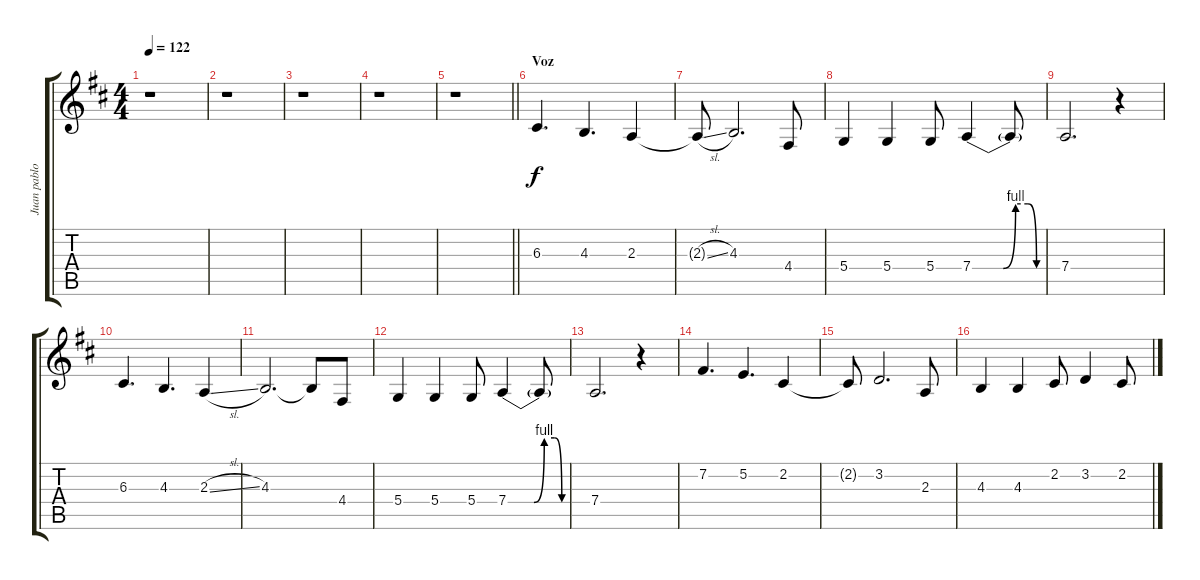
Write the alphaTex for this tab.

\track ("Juan pablo Giron" "Juan pablo") {instrument tenorsax}
\staff {score tabs}
\tuning (E4 B3 G3 D3 A2 E2) {hide}
\ts (4 4)
\tempo 122
\clef g2
\ks d
r.1{dy f} |
r.1 |
r.1 |
r.1 |
\barLineRight lightlight
r.1 |
\section ("" "Voz")
6.3.4{d} 4.3.4{d} 2.3.4 |
2.3{sl t}.8 4.3.2{d} 4.4.8 |
5.4.4 5.4.4 5.4.8 7.4{be (custom 0 0 25 0 35 4 45 4 52 0 60 0)}.4 7.4{t}.8 |
7.4.2{d} r.4 |
6.3.4{d} 4.3.4{d} 2.3{sl}.4 |
4.3.2{d} 4.3{t}.8 4.4.8 |
5.4.4 5.4.4 5.4.8 7.4{be (custom 0 0 25 0 35 4 45 4 52 0 60 0)}.4 7.4{t}.8 |
7.4.2{d} r.4 |
7.2.4{d} 5.2.4{d} 2.2.4 |
2.2{t}.8 3.2.2{d} 2.3.8 |
4.3.4 4.3.4 2.2.8 3.2.4 2.2.8
